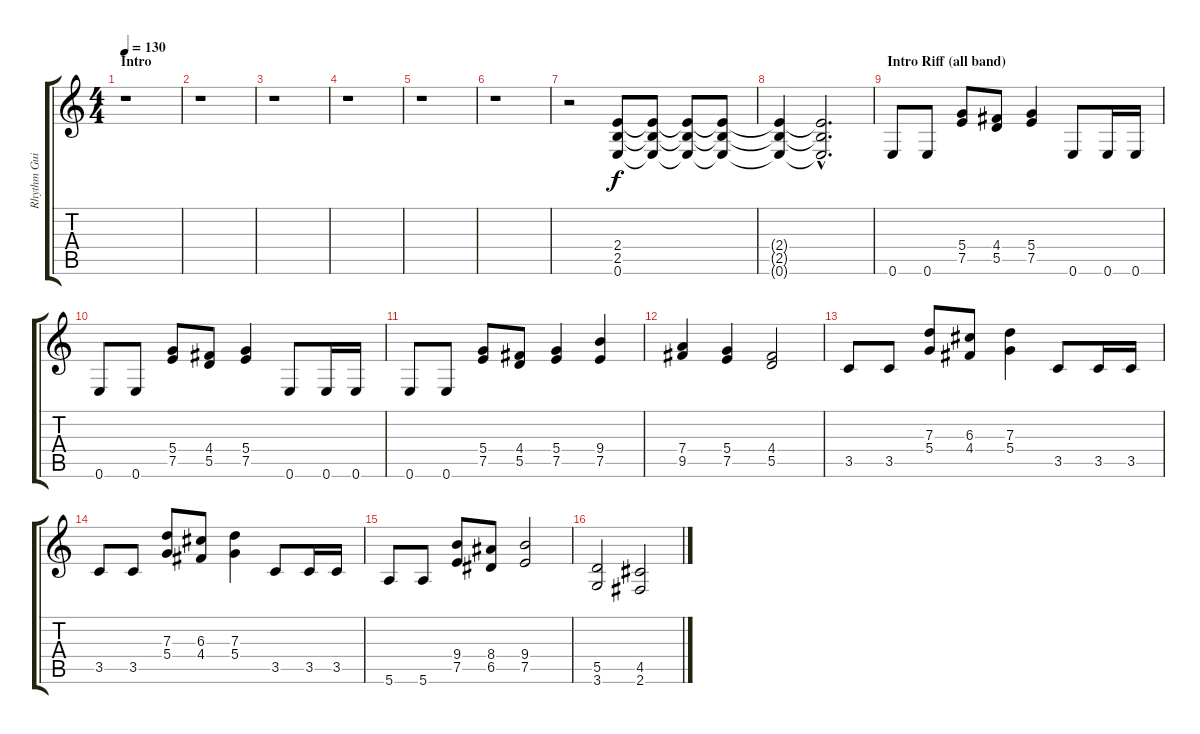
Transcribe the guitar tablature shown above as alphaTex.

\track ("Rhythm Guitar" "Rhythm Gui") {instrument distortionguitar}
\staff {score tabs}
\tuning (E4 B3 G3 D3 A2 E2) {hide}
\ts (4 4)
\section ("" "Intro")
\tempo 130
\clef g2
\ks c
r.1{dy f instrument distortionguitar} |
r.1 |
r.1 |
r.1 |
r.1 |
r.1 |
r.2 (2.4 2.5 0.6).8{volume 2} (2.4{t} 2.5{t} 0.6{t}).8{volume 5} (2.4{t} 2.5{t} 0.6{t}).8{volume 7} (2.4{t} 2.5{t} 0.6{t}).8{volume 9} |
(2.4{t} 2.5{t} 0.6{t}).4{volume 11} (2.4{hac t} 2.5{hac t} 0.6{hac t}).2{d} |
\section ("" "Intro Riff (all band)")
0.6.8{volume 14} 0.6.8 (5.4 7.5).8 (4.4 5.5).8 (5.4 7.5).4 0.6.8 0.6.16 0.6.16 |
0.6.8 0.6.8 (5.4 7.5).8 (4.4 5.5).8 (5.4 7.5).4 0.6.8 0.6.16 0.6.16 |
0.6.8 0.6.8 (5.4 7.5).8 (4.4 5.5).8 (5.4 7.5).4 (9.4 7.5).4 |
(7.4 9.5).4 (5.4 7.5).4 (4.4 5.5).2 |
3.5.8 3.5.8 (7.3 5.4).8 (6.3 4.4).8 (7.3 5.4).4 3.5.8 3.5.16 3.5.16 |
3.5.8 3.5.8 (7.3 5.4).8 (6.3 4.4).8 (7.3 5.4).4 3.5.8 3.5.16 3.5.16 |
5.6.8 5.6.8 (9.4 7.5).8 (8.4 6.5).8 (9.4 7.5).2 |
(5.5 3.6).2 (4.5 2.6).2
